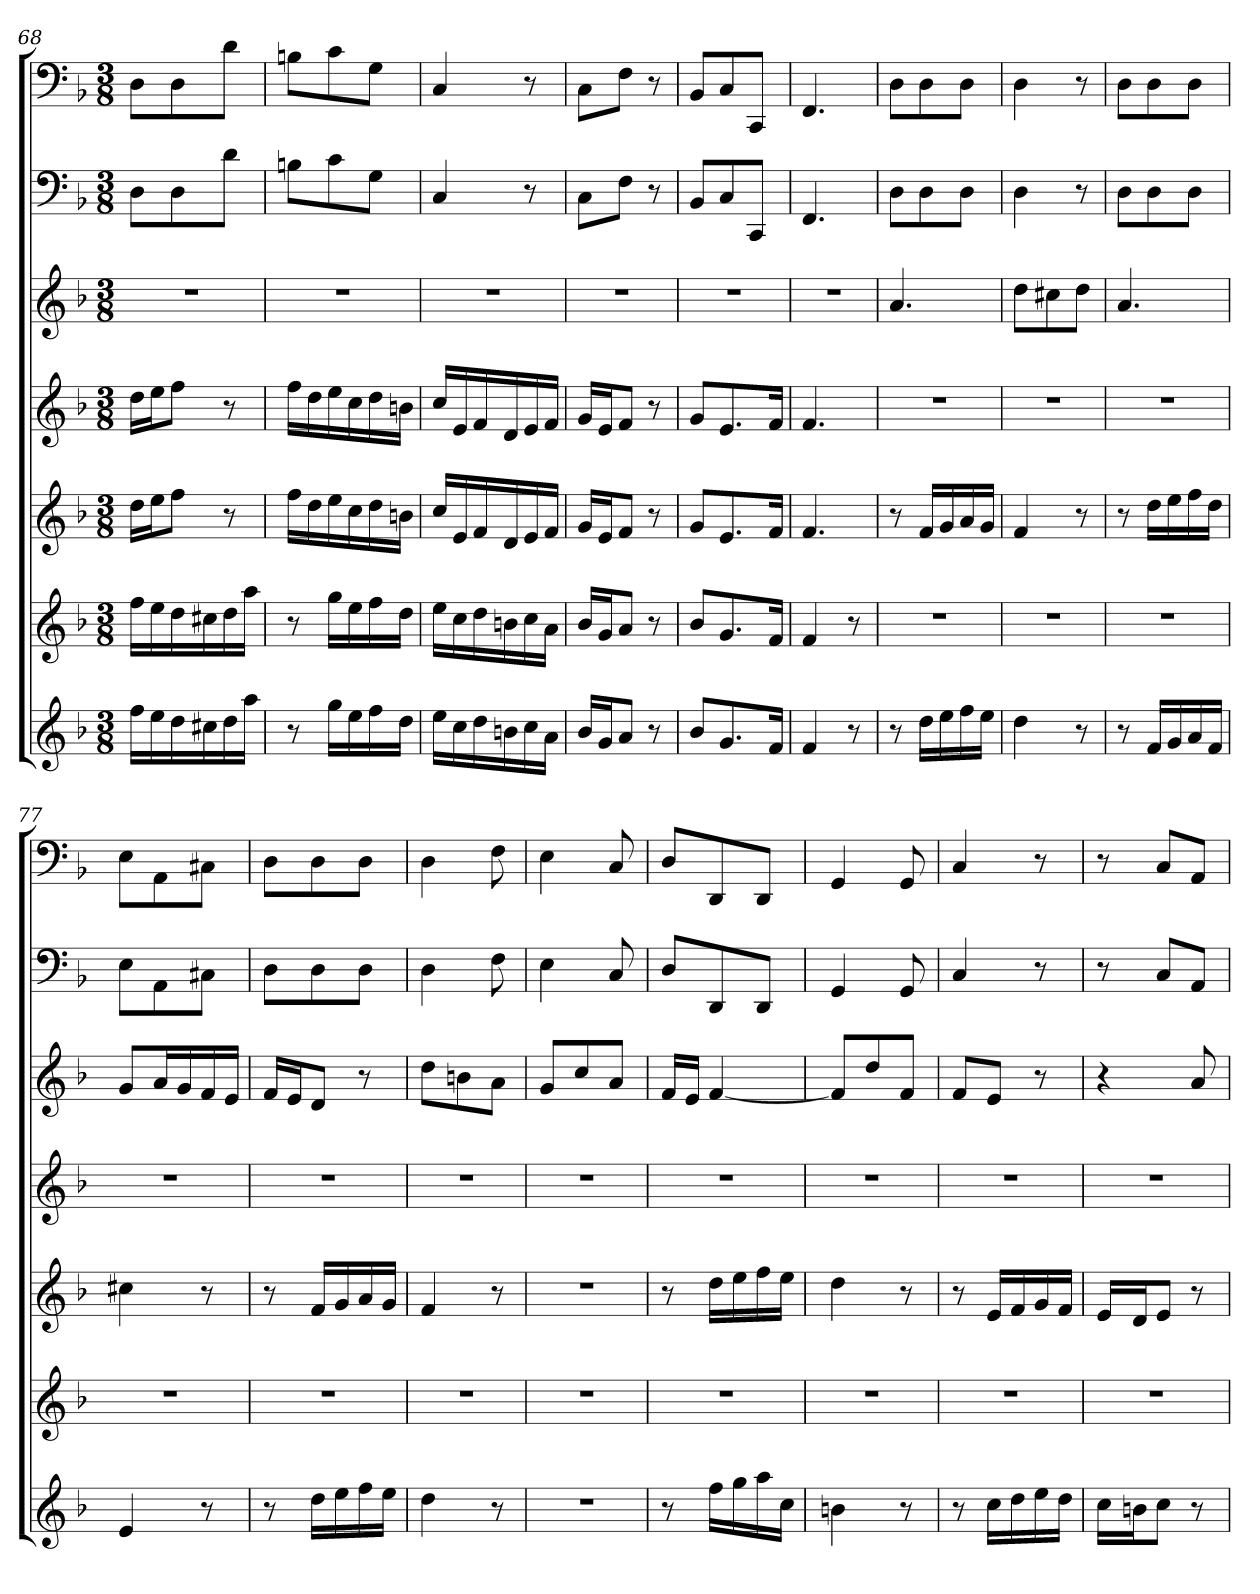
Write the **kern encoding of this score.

**kern	**kern	**kern	**kern	**kern	**kern	**kern
*part7	*part6	*part5	*part4	*part3	*part2	*part1
*staff7	*staff6	*staff5	*staff4	*staff3	*staff2	*staff1
*	*	*	*	*	*clefF4	*clefF4
*k[b-]	*k[b-]	*k[b-]	*k[b-]	*k[b-]	*k[b-]	*k[b-]
*F:	*F:	*F:	*F:	*F:	*F:	*F:
*M3/8	*M3/8	*M3/8	*M3/8	*M3/8	*M3/8	*M3/8
=68	=68	=68	=68	=68	=68	=68
16ffLL	16ffLL	16ddLL	16ddLL	4.r	8D\L	8D\L
16ee	16ee	16eeJ	16eeJ	.	.	.
16dd	16dd	8ffJ	8ffJ	.	8D\	8D\
16cc#X	16cc#X	.	.	.	.	.
16dd	16dd	8r	8r	.	8d\J	8d\J
16aaJJ	16aaJJ	.	.	.	.	.
=69	=69	=69	=69	=69	=69	=69
8r	8r	16ffLL	16ffLL	4.r	8Bn\L	8Bn\L
.	.	16dd	16dd	.	.	.
16ggLL	16ggLL	16ee	16ee	.	8c\	8c\
16ee	16ee	16cc	16cc	.	.	.
16ff	16ff	16dd	16dd	.	8G\J	8G\J
16ddJJ	16ddJJ	16bnJJ	16bnJJ	.	.	.
=70	=70	=70	=70	=70	=70	=70
16eeLL	16eeLL	16ccLL	16ccLL	4.r	4C	4C
16cc	16cc	16e	16e	.	.	.
16dd	16dd	16f	16f	.	.	.
16bn	16bn	16d	16d	.	.	.
16cc	16cc	16e	16e	.	8r	8r
16aJJ	16aJJ	16fJJ	16fJJ	.	.	.
=71	=71	=71	=71	=71	=71	=71
16b-LL	16b-LL	16gLL	16gLL	4.r	8C\L	8C\L
16gJ	16gJ	16eJ	16eJ	.	.	.
8aJ	8aJ	8fJ	8fJ	.	8F\J	8F\J
8r	8r	8r	8r	.	8r	8r
=72	=72	=72	=72	=72	=72	=72
8b-L	8b-L	8gL	8gL	4.r	8BB-/L	8BB-/L
8.g	8.g	8.e	8.e	.	8C/	8C/
.	.	.	.	.	8CC/J	8CC/J
16fJk	16fJk	16fJk	16fJk	.	.	.
=73	=73	=73	=73	=73	=73	=73
4f	4f	4.f	4.f	4.r	4.FF	4.FF
8r	8r	.	.	.	.	.
=74	=74	=74	=74	=74	=74	=74
8r	4.r	8r	4.r	4.a	8D\L	8D\L
16ddLL	.	16fLL	.	.	8D\	8D\
16ee	.	16g	.	.	.	.
16ff	.	16a	.	.	8D\J	8D\J
16eeJJ	.	16gJJ	.	.	.	.
=75	=75	=75	=75	=75	=75	=75
4dd	4.r	4f	4.r	8ddL	4D	4D
.	.	.	.	8cc#X	.	.
8r	.	8r	.	8ddJ	8r	8r
=76	=76	=76	=76	=76	=76	=76
8r	4.r	8r	4.r	4.a	8D\L	8D\L
16fLL	.	16ddLL	.	.	8D\	8D\
16g	.	16ee	.	.	.	.
16a	.	16ff	.	.	8D\J	8D\J
16fJJ	.	16ddJJ	.	.	.	.
=77	=77	=77	=77	=77	=77	=77
4e	4.r	4cc#X	4.r	8gL	8E\L	8E\L
.	.	.	.	16aL	8AA\	8AA\
.	.	.	.	16g	.	.
8r	.	8r	.	16f	8C#X\J	8C#X\J
.	.	.	.	16eJJ	.	.
=78	=78	=78	=78	=78	=78	=78
8r	4.r	8r	4.r	16fLL	8D\L	8D\L
.	.	.	.	16eJ	.	.
16ddLL	.	16fLL	.	8dJ	8D\	8D\
16ee	.	16g	.	.	.	.
16ff	.	16a	.	8r	8D\J	8D\J
16eeJJ	.	16gJJ	.	.	.	.
=79	=79	=79	=79	=79	=79	=79
4dd	4.r	4f	4.r	8ddL	4D	4D
.	.	.	.	8bn	.	.
8r	.	8r	.	8aJ	8F	8F
=80	=80	=80	=80	=80	=80	=80
4.r	4.r	4.r	4.r	8gL	4E	4E
.	.	.	.	8cc	.	.
.	.	.	.	8aJ	8C	8C
=81	=81	=81	=81	=81	=81	=81
8r	4.r	8r	4.r	16fLL	8D/L	8D/L
.	.	.	.	16eJJ	.	.
16ffLL	.	16ddLL	.	[4f	8DD/	8DD/
16gg	.	16ee	.	.	.	.
16aa	.	16ff	.	.	8DD/J	8DD/J
16ccJJ	.	16eeJJ	.	.	.	.
=82	=82	=82	=82	=82	=82	=82
4bn	4.r	4dd	4.r	8fL]	4GG	4GG
.	.	.	.	8dd	.	.
8r	.	8r	.	8fJ	8GG	8GG
=83	=83	=83	=83	=83	=83	=83
8r	4.r	8r	4.r	8fL	4C	4C
16ccLL	.	16eLL	.	8eJ	.	.
16dd	.	16f	.	.	.	.
16ee	.	16g	.	8r	8r	8r
16ddJJ	.	16fJJ	.	.	.	.
=84	=84	=84	=84	=84	=84	=84
16ccLL	4.r	16eLL	4.r	4r	8r	8r
16bnJ	.	16dJ	.	.	.	.
8ccJ	.	8eJ	.	.	8C/L	8C/L
8r	.	8r	.	8a	8AA/J	8AA/J
=	=	=	=	=	=	=
*-	*-	*-	*-	*-	*-	*-
